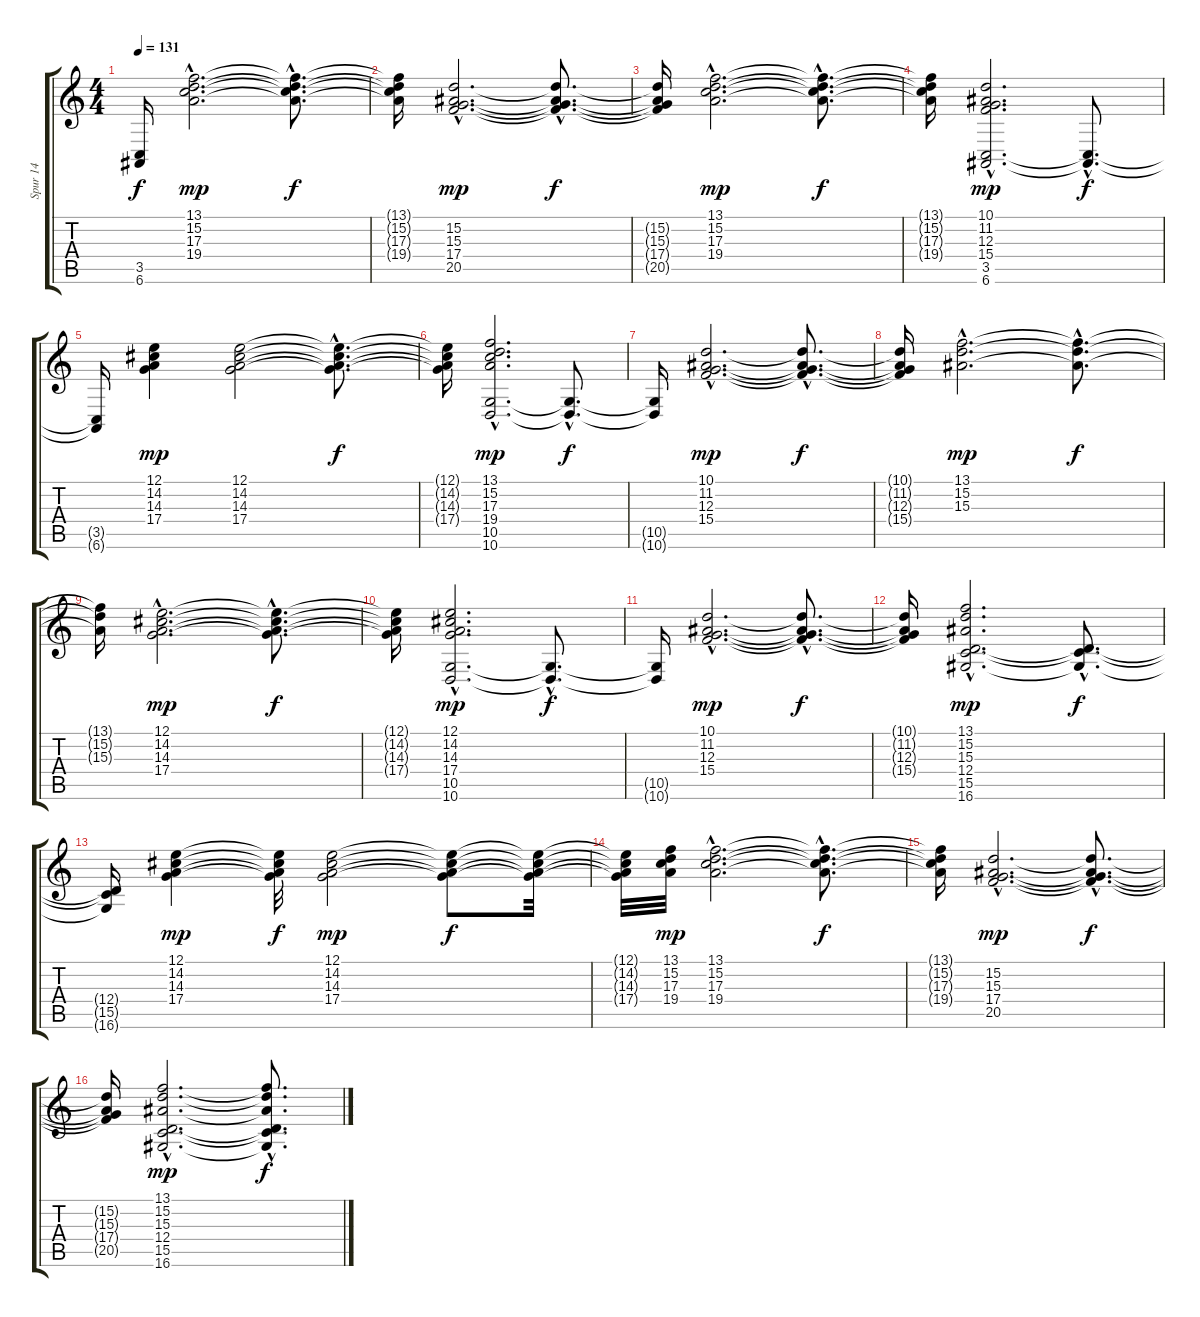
\track ("Spur 14" "Spur 14") {instrument stringensemble2}
\staff {score tabs}
\tuning (E4 B3 G3 D3 A2 E2) {hide}
\ts (4 4)
\tempo 131
\clef g2
\ks c
(3.5{t} 6.6{t}).16{dy f} (13.1{hac} 15.2{hac} 17.3{hac} 19.4{hac}).2{d dy mp} (13.1{hac t} 15.2{hac t} 17.3{hac t} 19.4{hac t}).8{d dy f} |
(13.1{t} 15.2{t} 17.3{t} 19.4{t}).16 (15.2{hac} 15.3{hac} 17.4{hac} 20.5{hac}).2{d dy mp} (15.2{hac t} 15.3{hac t} 17.4{hac t} 20.5{hac t}).8{d dy f} |
(15.2{t} 15.3{t} 17.4{t} 20.5{t}).16 (13.1{hac} 15.2{hac} 17.3{hac} 19.4{hac}).2{d dy mp} (13.1{hac t} 15.2{hac t} 17.3{hac t} 19.4{hac t}).8{d dy f} |
(13.1{t} 15.2{t} 17.3{t} 19.4{t}).16 (10.1 11.2 12.3 15.4 3.5{hac} 6.6{hac}).2{d dy mp} (3.5{hac t} 6.6{hac t}).8{d dy f} |
(3.5{t} 6.6{t}).16 (12.1 14.2 14.3 17.4).4{dy mp} (12.1 14.2 14.3 17.4).2 (12.1{hac t} 14.2{hac t} 14.3{hac t} 17.4{hac t}).8{d dy f} |
(12.1{t} 14.2{t} 14.3{t} 17.4{t}).16 (13.1 15.2 17.3 19.4 10.5{hac} 10.6{hac}).2{d dy mp} (10.5{hac t} 10.6{hac t}).8{d dy f} |
(10.5{t} 10.6{t}).16 (10.1{hac} 11.2{hac} 12.3{hac} 15.4{hac}).2{d dy mp} (10.1{hac t} 11.2{hac t} 12.3{hac t} 15.4{hac t}).8{d dy f} |
(10.1{t} 11.2{t} 12.3{t} 15.4{t}).16 (13.1{hac} 15.2{hac} 15.3{hac}).2{d dy mp} (13.1{hac t} 15.2{hac t} 15.3{hac t}).8{d dy f} |
(13.1{t} 15.2{t} 15.3{t}).16 (12.1{hac} 14.2{hac} 14.3{hac} 17.4{hac}).2{d dy mp} (12.1{hac t} 14.2{hac t} 14.3{hac t} 17.4{hac t}).8{d dy f} |
(12.1{t} 14.2{t} 14.3{t} 17.4{t}).16 (12.1 14.2 14.3 17.4 10.5{hac} 10.6{hac}).2{d dy mp} (10.5{hac t} 10.6{hac t}).8{d dy f} |
(10.5{t} 10.6{t}).16 (10.1{hac} 11.2{hac} 12.3{hac} 15.4{hac}).2{d dy mp} (10.1{hac t} 11.2{hac t} 12.3{hac t} 15.4{hac t}).8{d dy f} |
(10.1{t} 11.2{t} 12.3{t} 15.4{t}).16 (13.1 15.2 15.3 12.4{hac} 15.5{hac} 16.6{hac}).2{d dy mp} (12.4{hac t} 15.5{hac t} 16.6{hac t}).8{d dy f} |
(12.4{t} 15.5{t} 16.6{t}).16 (12.1 14.2 14.3 17.4).4{dy mp} (12.1{t} 14.2{t} 14.3{t} 17.4{t}).32{dy f} (12.1 14.2 14.3 17.4).2{dy mp} (12.1{t} 14.2{t} 14.3{t} 17.4{t}).8{dy f} (12.1{t} 14.2{t} 14.3{t} 17.4{t}).32 |
(12.1{t} 14.2{t} 14.3{t} 17.4{t}).32 (13.1 15.2 17.3 19.4).32{dy mp} (13.1{hac} 15.2{hac} 17.3{hac} 19.4{hac}).2{d} (13.1{hac t} 15.2{hac t} 17.3{hac t} 19.4{hac t}).8{d dy f} |
(13.1{t} 15.2{t} 17.3{t} 19.4{t}).16 (15.2{hac} 15.3{hac} 17.4{hac} 20.5{hac}).2{d dy mp} (15.2{hac t} 15.3{hac t} 17.4{hac t} 20.5{hac t}).8{d dy f} |
(15.2{t} 15.3{t} 17.4{t} 20.5{t}).16 (13.1{hac} 15.2{hac} 15.3{hac} 12.4{hac} 15.5{hac} 16.6{hac}).2{d dy mp} (13.1{hac t} 15.2{hac t} 15.3{hac t} 12.4{hac t} 15.5{hac t} 16.6{hac t}).8{d dy f}
